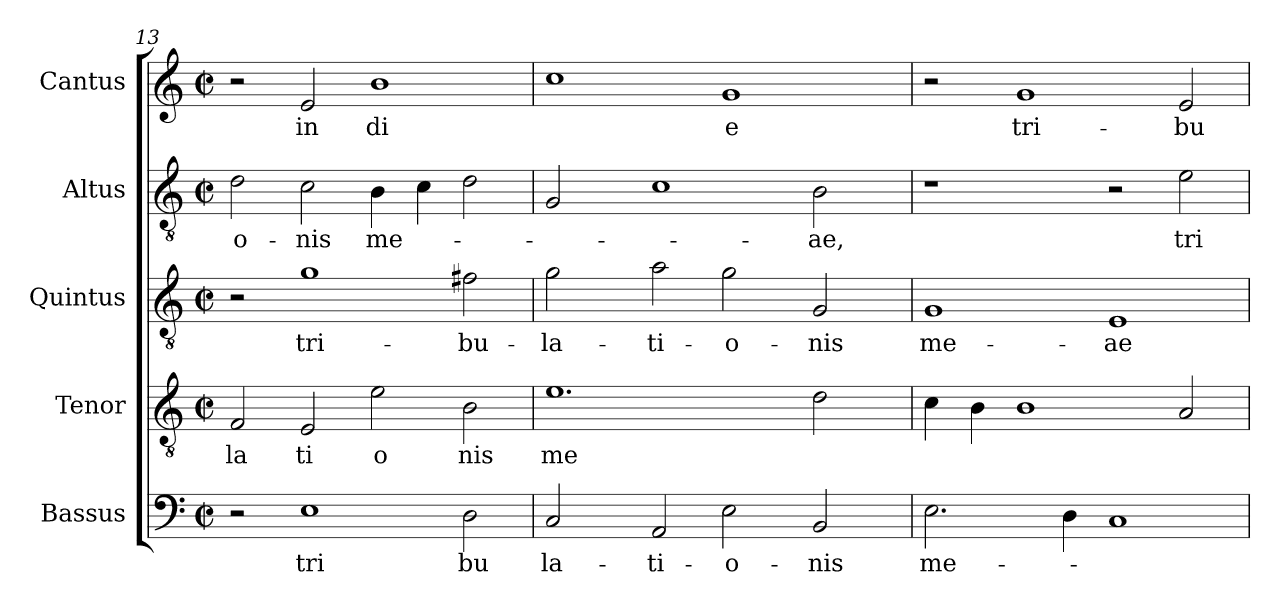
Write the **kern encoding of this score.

**kern	**text	**kern	**text	**kern	**text	**kern	**text	**kern	**text
*part5	*part5	*part4	*part4	*part3	*part3	*part2	*part2	*part1	*part1
*staff5	*staff5	*staff4	*staff4	*staff3	*staff3	*staff2	*staff2	*staff1	*staff1
*I"Bassus	*	*I"Tenor	*	*I"Quintus	*	*I"Altus	*	*I"Cantus	*
*clefF4	*	*clefGv2	*	*clefGv2	*	*clefGv2	*	*clefG2	*
*M2/2	*	*M2/2	*	*M2/2	*	*M2/2	*	*M2/2	*
*met(c|)	*	*met(c|)	*	*met(c|)	*	*met(c|)	*	*met(c|)	*
=13	=13	=13	=13	=13	=13	=13	=13	=13	=13
!	!	!	!LO:LY:b:cj	!	!	!	!LO:LY:b:cj	!	!
2r	.	2F/	la	2r	.	2d\	-o-	2r	.
!	!LO:LY:b:cj	!	!LO:LY:b:cj	!	!LO:LY:b:cj	!	!LO:LY:b:cj	!	!LO:LY:b:cj
1E	tri	2E/	ti	1g	tri-	2c\	-nis	2e/	in
!	!	!	!LO:LY:b:cj	!	!	!	!LO:LY:b	!	!LO:LY:b:cj
.	.	2e\	o	.	.	4B\	me-	1b	di
.	.	.	.	.	.	4c\	.	.	.
!	!LO:LY:b:cj	!	!LO:LY:b:cj	!	!LO:LY:b:cj	!	!	!	!
2D\	bu	2B\	nis	2f#X\	-bu-	2d\	.	.	.
!!LO:LB:g=z
=14	=14	=14	=14	=14	=14	=14	=14	=14	=14
!	!LO:LY:b:cj	!	!LO:LY:b:cj	!	!LO:LY:b:cj	!	!	!	!
*	*	*	*	*	*	*	*	*^	*
2C/	la-	1.e	me	2g\	-la-	2G/	.	1cc	4ryy	.
.	.	.	.	.	.	.	.	.	16.ryy	.
.	.	.	.	.	.	.	.	.	1ryy	.
!	!LO:LY:b:cj	!	!	!	!LO:LY:b:cj	!	!	!	!	!
2AA/	-ti-	.	.	2a\	-ti-	1c	.	.	.	.
!	!LO:LY:b:cj	!	!	!	!LO:LY:b:cj	!	!	!	!	!LO:LY:b:cj
2E\	-o-	.	.	2g\	-o-	.	.	1g	.	e
.	.	.	.	.	.	.	.	.	2ryy	.
!	!LO:LY:b:cj	!	!	!	!LO:LY:b:cj	!	!LO:LY:b:cj	!	!	!
2BB/	-nis	2d\	.	2G/	-nis	2B\	-ae,	.	.	.
.	.	.	.	.	.	.	.	.	8ryy	.
.	.	.	.	.	.	.	.	.	32ryy	.
=15	=15	=15	=15	=15	=15	=15	=15	=15	=15	=15
!	!LO:LY:b	!	!	!	!LO:LY:b:cj	!	!	!	!	!
*	*	*	*	*	*	*	*	*v	*v	*
2.E\	me-	4c\	.	1G	me-	1r	.	2r	.
.	.	4B\	.	.	.	.	.	.	.
!	!	!	!	!	!	!	!	!	!LO:LY:b:cj
.	.	1B	.	.	.	.	.	1g	tri-
4D\	.	.	.	.	.	.	.	.	.
!	!	!	!	!	!LO:LY:b:cj	!	!	!	!
1C	.	.	.	1E	-ae	2r	.	.	.
!	!	!	!	!	!	!	!LO:LY:b:cj	!	!LO:LY:b:cj
.	.	2A/	.	.	.	2e\	tri	2e/	-bu-
=	=	=	=	=	=	=	=	=	=
*-	*-	*-	*-	*-	*-	*-	*-	*-	*-
